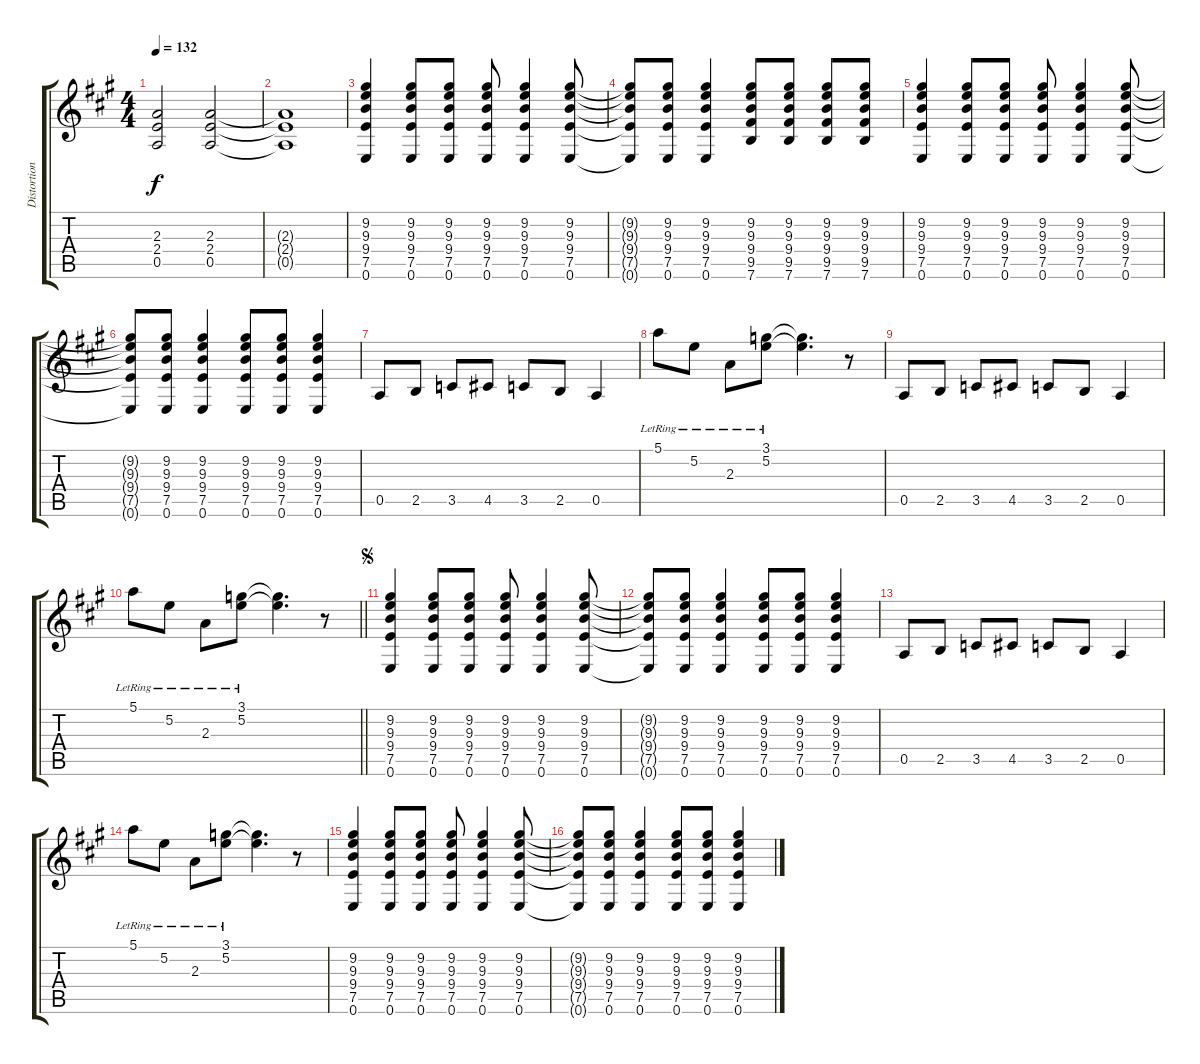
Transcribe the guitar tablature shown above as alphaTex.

\track ("Distortion" "Distortion") {instrument distortionguitar}
\staff {score tabs}
\tuning (E4 B3 G3 D3 A2 E2) {hide}
\ts (4 4)
\tempo 132
\clef g2
\ks a
(2.3 2.4 0.5).2{dy f instrument distortionguitar} (2.3 2.4 0.5).2 |
(2.3{t} 2.4{t} 0.5{t}).1 |
(9.2 9.3 9.4 7.5 0.6).4 (9.2 9.3 9.4 7.5 0.6).8 (9.2 9.3 9.4 7.5 0.6).8 (9.2 9.3 9.4 7.5 0.6).8 (9.2 9.3 9.4 7.5 0.6).4 (9.2 9.3 9.4 7.5 0.6).8 |
(9.2{t} 9.3{t} 9.4{t} 7.5{t} 0.6{t}).8 (9.2 9.3 9.4 7.5 0.6).8 (9.2 9.3 9.4 7.5 0.6).4 (9.2 9.3 9.4 9.5 7.6).8 (9.2 9.3 9.4 9.5 7.6).8 (9.2 9.3 9.4 9.5 7.6).8 (9.2 9.3 9.4 9.5 7.6).8 |
(9.2 9.3 9.4 7.5 0.6).4 (9.2 9.3 9.4 7.5 0.6).8 (9.2 9.3 9.4 7.5 0.6).8 (9.2 9.3 9.4 7.5 0.6).8 (9.2 9.3 9.4 7.5 0.6).4 (9.2 9.3 9.4 7.5 0.6).8 |
(9.2{t} 9.3{t} 9.4{t} 7.5{t} 0.6{t}).8 (9.2 9.3 9.4 7.5 0.6).8 (9.2 9.3 9.4 7.5 0.6).4 (9.2 9.3 9.4 7.5 0.6).8 (9.2 9.3 9.4 7.5 0.6).8 (9.2 9.3 9.4 7.5 0.6).4 |
0.5.8 2.5.8 3.5.8 4.5.8 3.5.8 2.5.8 0.5.4 |
5.1{lr}.8 5.2{lr}.8 2.3{lr}.8 (3.1{lr} 5.2{lr}).8 (3.1{t} 5.2{t}).4{d} r.8 |
0.5.8 2.5.8 3.5.8 4.5.8 3.5.8 2.5.8 0.5.4 |
\barLineRight lightlight
5.1{lr}.8 5.2{lr}.8 2.3{lr}.8 (3.1{lr} 5.2{lr}).8 (3.1{t} 5.2{t}).4{d} r.8 |
\jump segno
(9.2 9.3 9.4 7.5 0.6).4 (9.2 9.3 9.4 7.5 0.6).8 (9.2 9.3 9.4 7.5 0.6).8 (9.2 9.3 9.4 7.5 0.6).8 (9.2 9.3 9.4 7.5 0.6).4 (9.2 9.3 9.4 7.5 0.6).8 |
(9.2{t} 9.3{t} 9.4{t} 7.5{t} 0.6{t}).8 (9.2 9.3 9.4 7.5 0.6).8 (9.2 9.3 9.4 7.5 0.6).4 (9.2 9.3 9.4 7.5 0.6).8 (9.2 9.3 9.4 7.5 0.6).8 (9.2 9.3 9.4 7.5 0.6).4 |
0.5.8 2.5.8 3.5.8 4.5.8 3.5.8 2.5.8 0.5.4 |
5.1{lr}.8 5.2{lr}.8 2.3{lr}.8 (3.1{lr} 5.2{lr}).8 (3.1{t} 5.2{t}).4{d} r.8 |
(9.2 9.3 9.4 7.5 0.6).4 (9.2 9.3 9.4 7.5 0.6).8 (9.2 9.3 9.4 7.5 0.6).8 (9.2 9.3 9.4 7.5 0.6).8 (9.2 9.3 9.4 7.5 0.6).4 (9.2 9.3 9.4 7.5 0.6).8 |
(9.2{t} 9.3{t} 9.4{t} 7.5{t} 0.6{t}).8 (9.2 9.3 9.4 7.5 0.6).8 (9.2 9.3 9.4 7.5 0.6).4 (9.2 9.3 9.4 7.5 0.6).8 (9.2 9.3 9.4 7.5 0.6).8 (9.2 9.3 9.4 7.5 0.6).4
